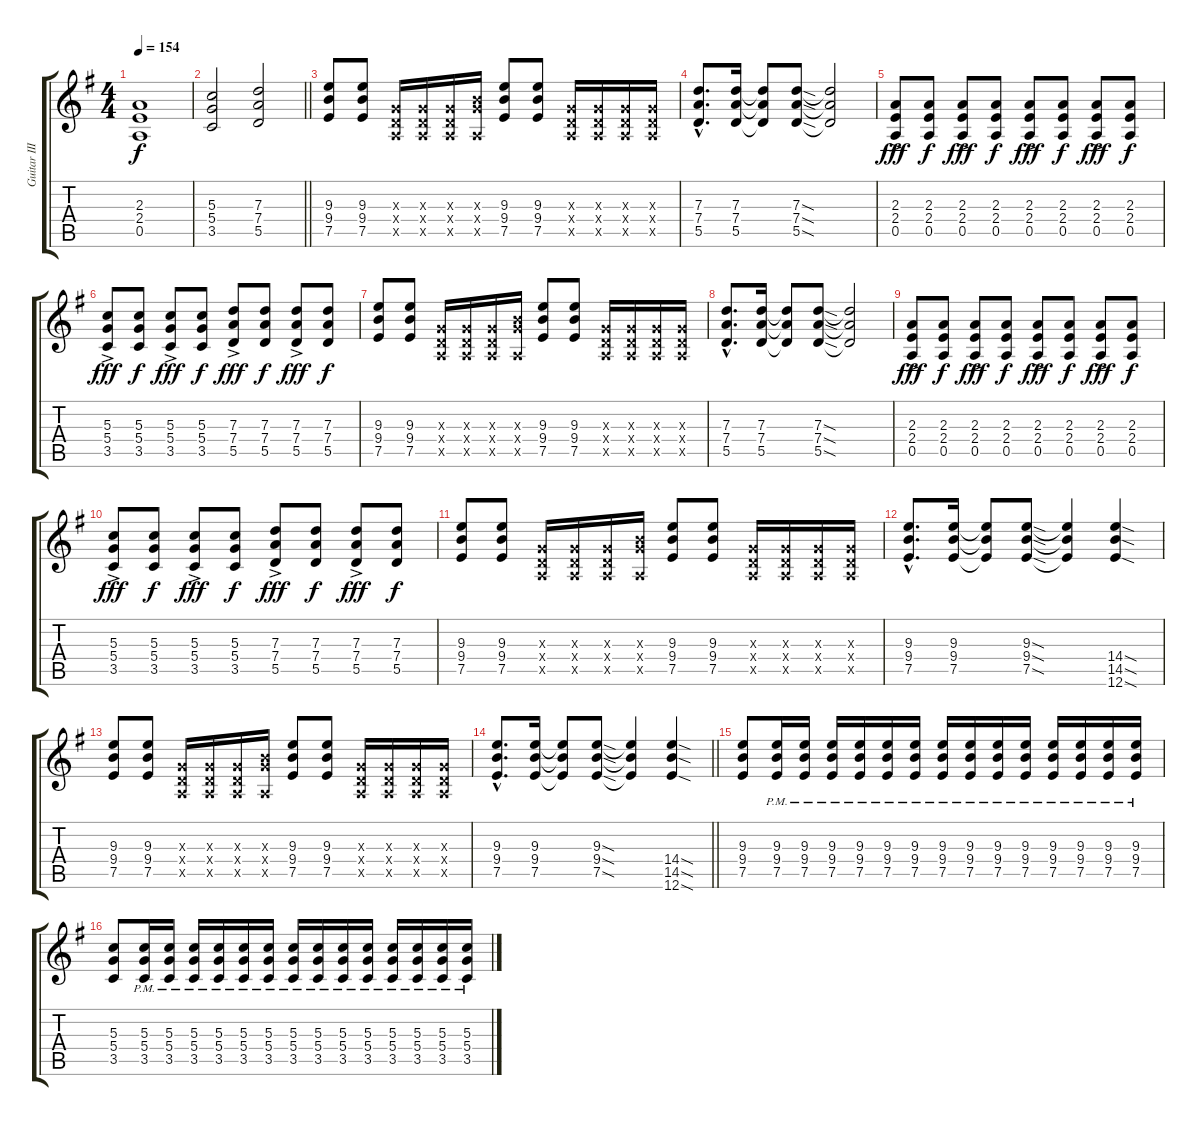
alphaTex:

\track ("Guitar III" "Guitar III") {instrument distortionguitar}
\staff {score tabs}
\tuning (E4 B3 G3 D3 A2 E2) {hide}
\ts (4 4)
\tempo 154
\clef g2
\ks g
(2.3 2.4 0.5).1{dy f} |
\barLineRight lightlight
(5.3 5.4 3.5).2 (7.3 7.4 5.5).2 |
(9.3 9.4 7.5).8 (9.3 9.4 7.5).8 (0.3{x} 0.4{x} 0.5{x}).16 (0.3{x} 0.4{x} 0.5{x}).16 (0.3{x} 0.4{x} 0.5{x}).16 (0.3{x} 9.4{x} 0.5{x}).16 (9.3 9.4 7.5).8 (9.3 9.4 7.5).8 (0.3{x} 0.4{x} 0.5{x}).16 (0.3{x} 0.4{x} 0.5{x}).16 (0.3{x} 0.4{x} 0.5{x}).16 (0.3{x} 0.4{x} 0.5{x}).16 |
(7.3{hac} 7.4{hac} 5.5{hac}).8{d} (7.3 7.4 5.5).16 (7.3{t} 7.4{t} 5.5{t}).8 (7.3{sod} 7.4{sod} 5.5{sod}).8 (7.3{t} 7.4{t} 5.5{t}).2 |
(2.3{ac} 2.4{ac} 0.5{ac}).8{dy fff} (2.3 2.4 0.5).8{dy f} (2.3{ac} 2.4{ac} 0.5{ac}).8{dy fff} (2.3 2.4 0.5).8{dy f} (2.3{ac} 2.4{ac} 0.5{ac}).8{dy fff} (2.3 2.4 0.5).8{dy f} (2.3{ac} 2.4{ac} 0.5{ac}).8{dy fff} (2.3 2.4 0.5).8{dy f} |
(5.3{ac} 5.4{ac} 3.5{ac}).8{dy fff} (5.3 5.4 3.5).8{dy f} (5.3{ac} 5.4{ac} 3.5{ac}).8{dy fff} (5.3 5.4 3.5).8{dy f} (7.3{ac} 7.4{ac} 5.5{ac}).8{dy fff} (7.3 7.4 5.5).8{dy f} (7.3{ac} 7.4{ac} 5.5{ac}).8{dy fff} (7.3 7.4 5.5).8{dy f} |
(9.3 9.4 7.5).8 (9.3 9.4 7.5).8 (0.3{x} 0.4{x} 0.5{x}).16 (0.3{x} 0.4{x} 0.5{x}).16 (0.3{x} 0.4{x} 0.5{x}).16 (0.3{x} 9.4{x} 0.5{x}).16 (9.3 9.4 7.5).8 (9.3 9.4 7.5).8 (0.3{x} 0.4{x} 0.5{x}).16 (0.3{x} 0.4{x} 0.5{x}).16 (0.3{x} 0.4{x} 0.5{x}).16 (0.3{x} 0.4{x} 0.5{x}).16 |
(7.3{hac} 7.4{hac} 5.5{hac}).8{d} (7.3 7.4 5.5).16 (7.3{t} 7.4{t} 5.5{t}).8 (7.3{sod} 7.4{sod} 5.5{sod}).8 (7.3{t} 7.4{t} 5.5{t}).2 |
(2.3{ac} 2.4{ac} 0.5{ac}).8{dy fff} (2.3 2.4 0.5).8{dy f} (2.3{ac} 2.4{ac} 0.5{ac}).8{dy fff} (2.3 2.4 0.5).8{dy f} (2.3{ac} 2.4{ac} 0.5{ac}).8{dy fff} (2.3 2.4 0.5).8{dy f} (2.3{ac} 2.4{ac} 0.5{ac}).8{dy fff} (2.3 2.4 0.5).8{dy f} |
(5.3{ac} 5.4{ac} 3.5{ac}).8{dy fff} (5.3 5.4 3.5).8{dy f} (5.3{ac} 5.4{ac} 3.5{ac}).8{dy fff} (5.3 5.4 3.5).8{dy f} (7.3{ac} 7.4{ac} 5.5{ac}).8{dy fff} (7.3 7.4 5.5).8{dy f} (7.3{ac} 7.4{ac} 5.5{ac}).8{dy fff} (7.3 7.4 5.5).8{dy f} |
(9.3 9.4 7.5).8 (9.3 9.4 7.5).8 (0.3{x} 0.4{x} 0.5{x}).16 (0.3{x} 0.4{x} 0.5{x}).16 (0.3{x} 0.4{x} 0.5{x}).16 (0.3{x} 9.4{x} 0.5{x}).16 (9.3 9.4 7.5).8 (9.3 9.4 7.5).8 (0.3{x} 0.4{x} 0.5{x}).16 (0.3{x} 0.4{x} 0.5{x}).16 (0.3{x} 0.4{x} 0.5{x}).16 (0.3{x} 0.4{x} 0.5{x}).16 |
(9.3{hac} 9.4{hac} 7.5{hac}).8{d} (9.3 9.4 7.5).16 (9.3{t} 9.4{t} 7.5{t}).8 (9.3{sod} 9.4{sod} 7.5{sod}).8 (9.3{t} 9.4{t} 7.5{t}).4 (14.4{sod} 14.5{sod} 12.6{sod}).4 |
(9.3 9.4 7.5).8 (9.3 9.4 7.5).8 (0.3{x} 0.4{x} 0.5{x}).16 (0.3{x} 0.4{x} 0.5{x}).16 (0.3{x} 0.4{x} 0.5{x}).16 (0.3{x} 9.4{x} 0.5{x}).16 (9.3 9.4 7.5).8 (9.3 9.4 7.5).8 (0.3{x} 0.4{x} 0.5{x}).16 (0.3{x} 0.4{x} 0.5{x}).16 (0.3{x} 0.4{x} 0.5{x}).16 (0.3{x} 0.4{x} 0.5{x}).16 |
\barLineRight lightlight
(9.3{hac} 9.4{hac} 7.5{hac}).8{d} (9.3 9.4 7.5).16 (9.3{t} 9.4{t} 7.5{t}).8 (9.3{sod} 9.4{sod} 7.5{sod}).8 (9.3{t} 9.4{t} 7.5{t}).4 (14.4{sod} 14.5{sod} 12.6{sod}).4 |
(9.3 9.4 7.5).8 (9.3 9.4{pm} 7.5).16 (9.3 9.4{pm} 7.5).16 (9.3 9.4{pm} 7.5).16 (9.3 9.4{pm} 7.5).16 (9.3 9.4{pm} 7.5).16 (9.3 9.4{pm} 7.5).16 (9.3 9.4{pm} 7.5).16 (9.3 9.4{pm} 7.5).16 (9.3 9.4{pm} 7.5).16 (9.3 9.4{pm} 7.5).16 (9.3 9.4{pm} 7.5).16 (9.3 9.4{pm} 7.5).16 (9.3 9.4{pm} 7.5).16 (9.3 9.4{pm} 7.5).16 |
(5.3 5.4 3.5).8 (5.3 5.4{pm} 3.5).16 (5.3 5.4{pm} 3.5).16 (5.3 5.4{pm} 3.5).16 (5.3 5.4{pm} 3.5).16 (5.3 5.4{pm} 3.5).16 (5.3 5.4{pm} 3.5).16 (5.3 5.4{pm} 3.5).16 (5.3 5.4{pm} 3.5).16 (5.3 5.4{pm} 3.5).16 (5.3 5.4{pm} 3.5).16 (5.3 5.4{pm} 3.5).16 (5.3 5.4{pm} 3.5).16 (5.3 5.4{pm} 3.5).16 (5.3 5.4{pm} 3.5).16
